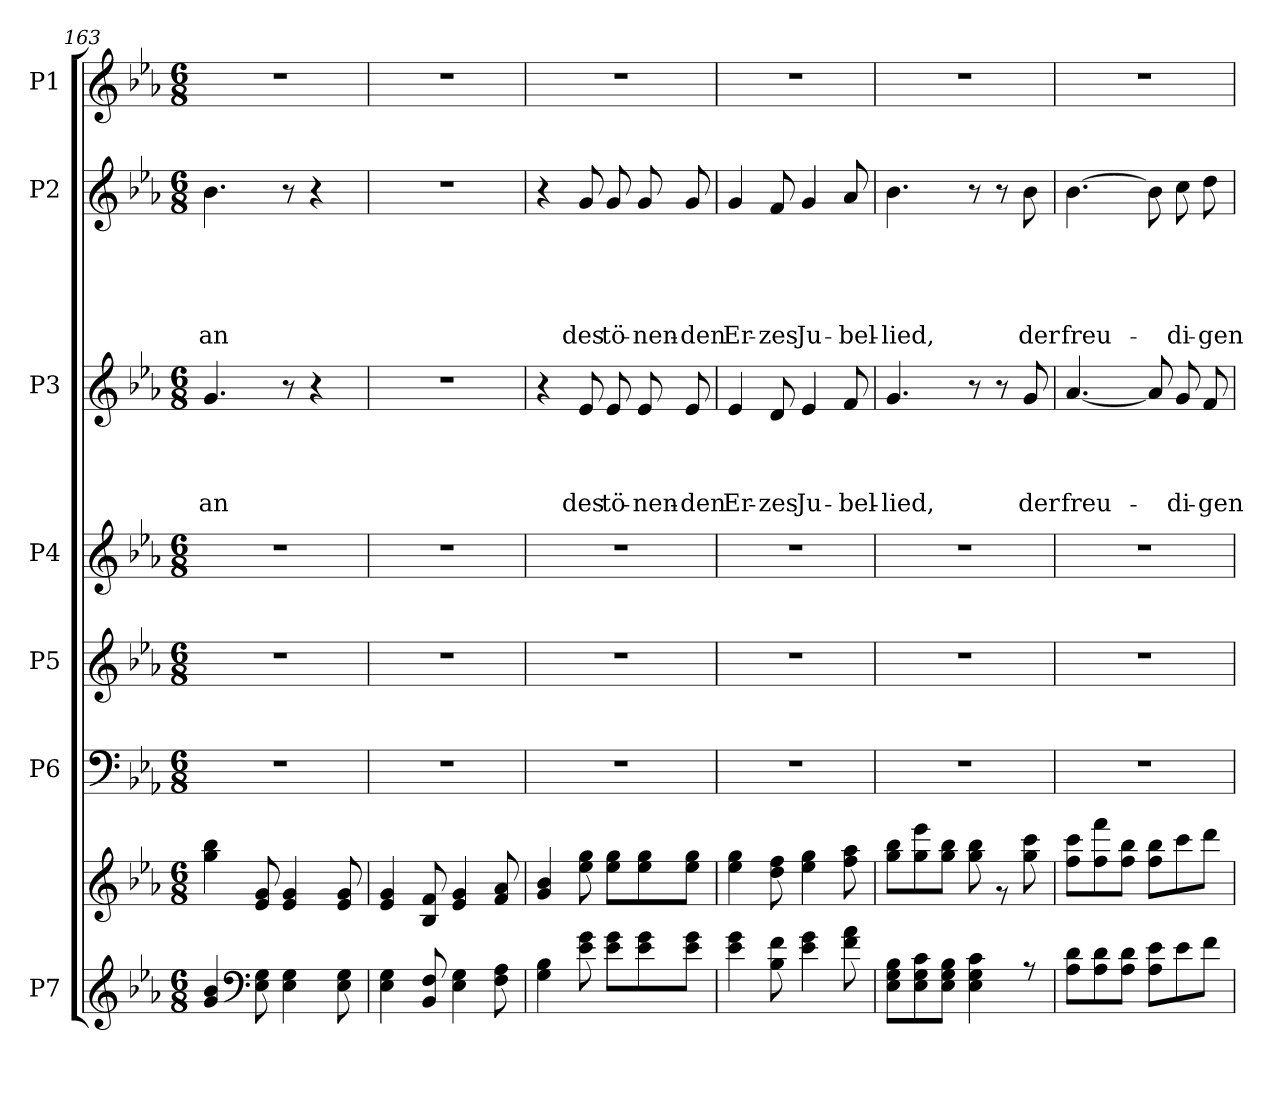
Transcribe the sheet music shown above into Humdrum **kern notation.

**kern	**kern	**kern	**kern	**kern	**kern	**text	**text	**text	**text	**kern	**text	**text	**text	**text	**text	**kern
*part7	*part7	*part6	*part5	*part4	*part3	*part3	*part3	*part3	*part3	*part2	*part2	*part2	*part2	*part2	*part2	*part1
*staff8	*staff7	*staff6	*staff5	*staff4	*staff3	*staff3	*staff3	*staff3	*staff3	*staff2	*staff2	*staff2	*staff2	*staff2	*staff2	*staff1
*I"P7	*	*I"P6	*I"P5	*I"P4	*I"P3	*	*	*	*	*I"P2	*	*	*	*	*	*I"P1
*clefG2	*clefG2	*clefF4	*clefG2	*clefG2	*clefG2	*	*	*	*	*clefG2	*	*	*	*	*	*clefG2
*	*	*	*ITrd7c12	*ITrd7c12	*	*	*	*	*	*	*	*	*	*	*	*ITrd7c12
*k[b-e-a-]	*k[b-e-a-]	*k[b-e-a-]	*k[b-e-a-]	*k[b-e-a-]	*k[b-e-a-]	*	*	*	*	*k[b-e-a-]	*	*	*	*	*	*k[b-e-a-]
*E-:	*E-:	*E-:	*E-:	*E-:	*E-:	*	*	*	*	*E-:	*	*	*	*	*	*E-:
*M6/8	*M6/8	*M6/8	*M6/8	*M6/8	*M6/8	*	*	*	*	*M6/8	*	*	*	*	*	*M6/8
=163	=163	=163	=163	=163	=163	=163	=163	=163	=163	=163	=163	=163	=163	=163	=163	=163
*^	*^	*	*	*	*	*	*	*	*	*	*	*	*	*	*	*
!	!	!	!	!LO:N:vis=1	!LO:N:vis=1	!LO:N:vis=1	!	!	!	!	!LO:LY:b	!	!	!	!	!	!LO:LY:b	!LO:N:vis=1
4g/ 4b-/	2.ryy	2.ryy	4gg\ 4bb-\	2.r	2.r	2.r	4.g/	.	.	.	an	4.b-\	.	.	.	.	an	2.r
*clefF4	*	*	*	*	*	*	*	*	*	*	*	*	*	*	*	*	*	*
8E-\ 8G\	.	.	8e-/ 8g/	.	.	.	.	.	.	.	.	.	.	.	.	.	.	.
4E-\ 4G\	.	.	4e-/ 4g/	.	.	.	8r	.	.	.	.	8r	.	.	.	.	.	.
.	.	.	.	.	.	.	4r	.	.	.	.	4r	.	.	.	.	.	.
8E-\ 8G\	.	.	8e-/ 8g/	.	.	.	.	.	.	.	.	.	.	.	.	.	.	.
=164	=164	=164	=164	=164	=164	=164	=164	=164	=164	=164	=164	=164	=164	=164	=164	=164	=164	=164
!	!	!	!	!LO:N:vis=1	!LO:N:vis=1	!LO:N:vis=1	!LO:N:vis=1	!	!	!	!	!LO:N:vis=1	!	!	!	!	!	!LO:N:vis=1
4E-\ 4G\	2.ryy	2.ryy	4e-/ 4g/	2.r	2.r	2.r	2.r	.	.	.	.	2.r	.	.	.	.	.	2.r
8BB-/ 8F/	.	.	8B-/ 8f/	.	.	.	.	.	.	.	.	.	.	.	.	.	.	.
4E-\ 4G\	.	.	4e-/ 4g/	.	.	.	.	.	.	.	.	.	.	.	.	.	.	.
8F\ 8A-\	.	.	8f/ 8a-/	.	.	.	.	.	.	.	.	.	.	.	.	.	.	.
=165	=165	=165	=165	=165	=165	=165	=165	=165	=165	=165	=165	=165	=165	=165	=165	=165	=165	=165
!	!	!	!	!LO:N:vis=1	!LO:N:vis=1	!LO:N:vis=1	!	!	!	!	!	!	!	!	!	!	!	!LO:N:vis=1
4G\ 4B-\	2.ryy	2.ryy	4g/ 4b-/	2.r	2.r	2.r	4r	.	.	.	.	4r	.	.	.	.	.	2.r
!	!	!	!	!	!	!	!	!	!	!	!LO:LY:b	!	!	!	!	!	!LO:LY:b	!
8e-\ 8g\	.	.	8ee-\ 8gg\	.	.	.	8e-/	.	.	.	des	8g/	.	.	.	.	des	.
!	!	!	!	!	!	!	!	!	!	!	!LO:LY:b	!	!	!	!	!	!LO:LY:b	!
8e-\ 8g\L	.	.	8ee-\ 8gg\L	.	.	.	8e-/	.	.	.	tö-	8g/	.	.	.	.	tö-	.
!	!	!	!	!	!	!	!	!	!	!	!LO:LY:b	!	!	!	!	!	!LO:LY:b	!
8e-\ 8g\	.	.	8ee-\ 8gg\	.	.	.	8e-/	.	.	.	-nen-	8g/	.	.	.	.	-nen-	.
!	!	!	!	!	!	!	!	!	!	!	!LO:LY:b	!	!	!	!	!	!LO:LY:b	!
8e-\ 8g\J	.	.	8ee-\ 8gg\J	.	.	.	8e-/	.	.	.	-den	8g/	.	.	.	.	-den	.
=166	=166	=166	=166	=166	=166	=166	=166	=166	=166	=166	=166	=166	=166	=166	=166	=166	=166	=166
!	!	!	!	!LO:N:vis=1	!LO:N:vis=1	!LO:N:vis=1	!	!	!	!	!LO:LY:b	!	!	!	!	!	!LO:LY:b	!LO:N:vis=1
4e-\ 4g\	2.ryy	2.ryy	4ee-\ 4gg\	2.r	2.r	2.r	4e-/	.	.	.	Er-	4g/	.	.	.	.	Er-	2.r
!	!	!	!	!	!	!	!	!	!	!	!LO:LY:b	!	!	!	!	!	!LO:LY:b	!
8B-\ 8f\	.	.	8dd\ 8ff\	.	.	.	8d/	.	.	.	-zes	8f/	.	.	.	.	-zes	.
!	!	!	!	!	!	!	!	!	!	!	!LO:LY:b	!	!	!	!	!	!LO:LY:b	!
4e-\ 4g\	.	.	4ee-\ 4gg\	.	.	.	4e-/	.	.	.	Ju-	4g/	.	.	.	.	Ju-	.
!	!	!	!	!	!	!	!	!	!	!	!LO:LY:b	!	!	!	!	!	!LO:LY:b	!
8f\ 8a-\	.	.	8ff\ 8aa-\	.	.	.	8f/	.	.	.	-bel-	8a-/	.	.	.	.	-bel-	.
!!LO:PB:g=z
=167	=167	=167	=167	=167	=167	=167	=167	=167	=167	=167	=167	=167	=167	=167	=167	=167	=167	=167
!	!	!	!	!LO:N:vis=1	!LO:N:vis=1	!LO:N:vis=1	!	!	!	!	!LO:LY:b	!	!	!	!	!	!LO:LY:b	!LO:N:vis=1
8E-\ 8G\ 8B-\L	2.ryy	2.ryy	8gg\ 8bb-\L	2.r	2.r	2.r	4.g/	.	.	.	-lied,	4.b-\	.	.	.	.	-lied,	2.r
8E-\ 8G\ 8c\	.	.	8gg\ 8eee-\	.	.	.	.	.	.	.	.	.	.	.	.	.	.	.
8E-\ 8G\ 8B-\J	.	.	8gg\ 8bb-\J	.	.	.	.	.	.	.	.	.	.	.	.	.	.	.
4E-\ 4G\ 4c\	.	.	8gg\ 8bb-\	.	.	.	8r	.	.	.	.	8r	.	.	.	.	.	.
.	.	.	8r	.	.	.	8r	.	.	.	.	8r	.	.	.	.	.	.
!	!	!	!	!	!	!	!	!	!	!	!LO:LY:b	!	!	!	!	!	!LO:LY:b	!
8r	.	.	8gg\ 8ccc\	.	.	.	8g/	.	.	.	der	8b-\	.	.	.	.	der	.
=168	=168	=168	=168	=168	=168	=168	=168	=168	=168	=168	=168	=168	=168	=168	=168	=168	=168	=168
!	!	!	!	!LO:N:vis=1	!LO:N:vis=1	!LO:N:vis=1	!	!	!	!	!LO:LY:b	!	!	!	!	!	!LO:LY:b	!LO:N:vis=1
8A-\ 8d\L	2.ryy	2.ryy	8ff\ 8ccc\L	2.r	2.r	2.r	[<4.a-/	.	.	.	freu-	[>4.b-\	.	.	.	.	freu-	2.r
8A-\ 8d\	.	.	8ff\ 8fff\	.	.	.	.	.	.	.	.	.	.	.	.	.	.	.
8A-\ 8d\J	.	.	8ff\ 8bb-\J	.	.	.	.	.	.	.	.	.	.	.	.	.	.	.
8A-\ 8e-\L	.	.	8ff\ 8bb-\L	.	.	.	8a-/]	.	.	.	.	8b-\]	.	.	.	.	.	.
!	!	!	!	!	!	!	!	!	!	!	!LO:LY:b	!	!	!	!	!	!LO:LY:b	!
8e-\	.	.	8ccc\	.	.	.	8g/	.	.	.	-di-	8cc\	.	.	.	.	-di-	.
!	!	!	!	!	!	!	!	!	!	!	!LO:LY:b	!	!	!	!	!	!LO:LY:b	!
8f\J	.	.	8ddd\J	.	.	.	8f/	.	.	.	-gen	8dd\	.	.	.	.	-gen	.
*v	*v	*	*	*	*	*	*	*	*	*	*	*	*	*	*	*	*	*
*	*v	*v	*	*	*	*	*	*	*	*	*	*	*	*	*	*	*
=	=	=	=	=	=	=	=	=	=	=	=	=	=	=	=	=
*-	*-	*-	*-	*-	*-	*-	*-	*-	*-	*-	*-	*-	*-	*-	*-	*-
